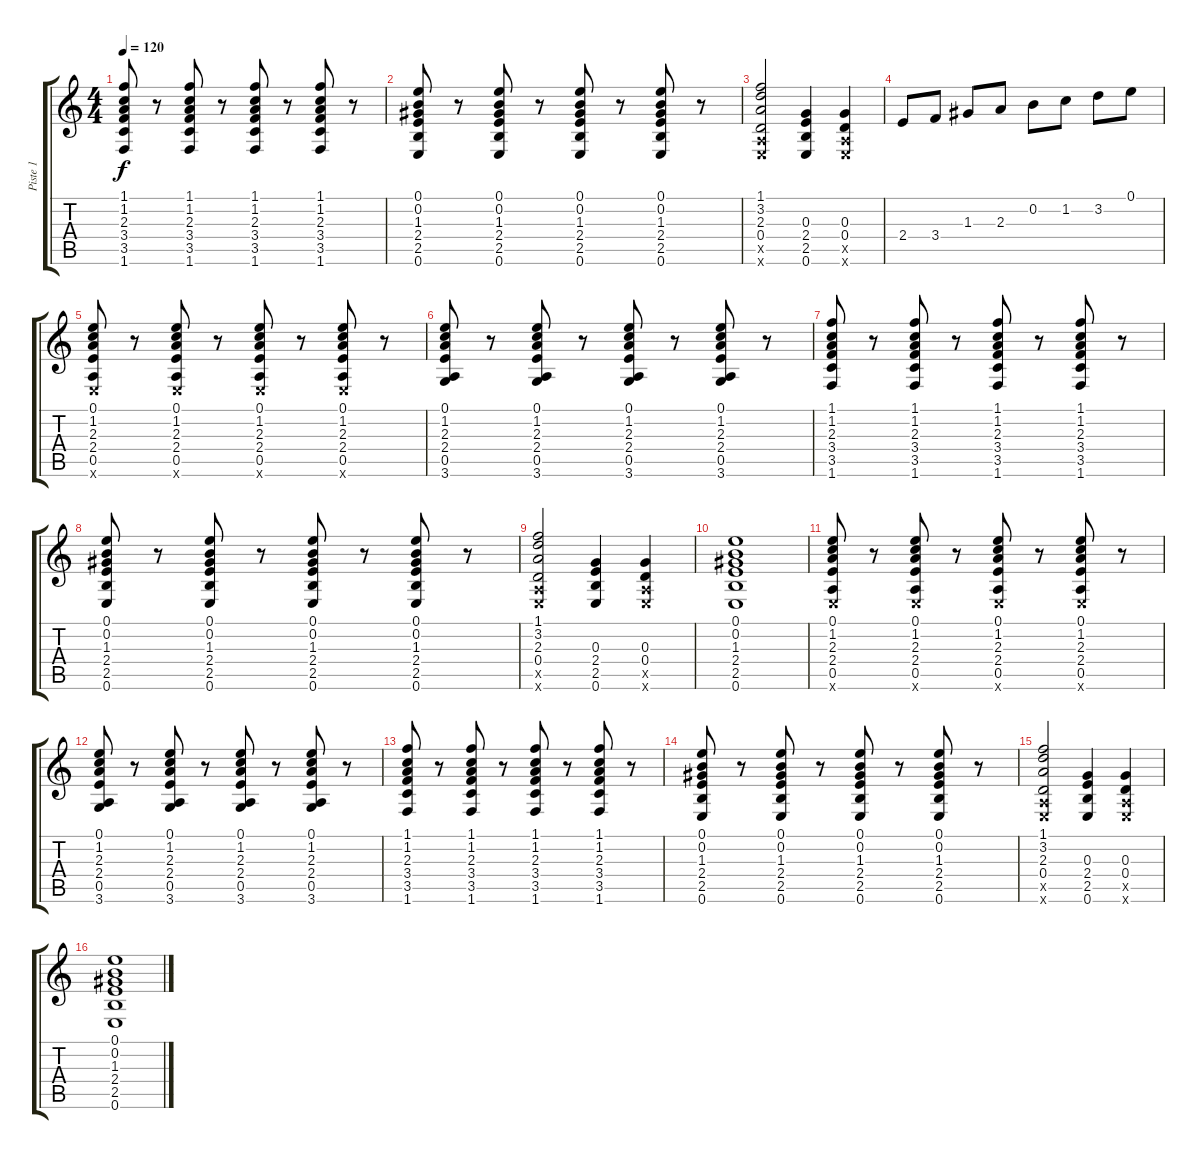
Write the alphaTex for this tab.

\track ("Piste 1" "Piste 1") {instrument distortionguitar}
\staff {score tabs}
\tuning (E4 B3 G3 D3 A2 E2) {hide}
\ts (4 4)
\tempo 120
\clef g2
\ks c
(1.1 1.2 2.3 3.4 3.5 1.6).8{dy f} r.8 (1.1 1.2 2.3 3.4 3.5 1.6).8 r.8 (1.1 1.2 2.3 3.4 3.5 1.6).8 r.8 (1.1 1.2 2.3 3.4 3.5 1.6).8 r.8 |
(0.1 0.2 1.3 2.4 2.5 0.6).8 r.8 (0.1 0.2 1.3 2.4 2.5 0.6).8 r.8 (0.1 0.2 1.3 2.4 2.5 0.6).8 r.8 (0.1 0.2 1.3 2.4 2.5 0.6).8 r.8 |
(1.1 3.2 2.3 0.4 0.5{x} 0.6{x}).2 (0.3 2.4 2.5 0.6).4 (0.3 0.4 0.5{x} 0.6{x}).4 |
2.4.8 3.4.8 1.3.8 2.3.8 0.2.8 1.2.8 3.2.8 0.1.8 |
(0.1 1.2 2.3 2.4 0.5 0.6{x}).8 r.8 (0.1 1.2 2.3 2.4 0.5 0.6{x}).8 r.8 (0.1 1.2 2.3 2.4 0.5 0.6{x}).8 r.8 (0.1 1.2 2.3 2.4 0.5 0.6{x}).8 r.8 |
(0.1 1.2 2.3 2.4 0.5 3.6).8 r.8 (0.1 1.2 2.3 2.4 0.5 3.6).8 r.8 (0.1 1.2 2.3 2.4 0.5 3.6).8 r.8 (0.1 1.2 2.3 2.4 0.5 3.6).8 r.8 |
(1.1 1.2 2.3 3.4 3.5 1.6).8 r.8 (1.1 1.2 2.3 3.4 3.5 1.6).8 r.8 (1.1 1.2 2.3 3.4 3.5 1.6).8 r.8 (1.1 1.2 2.3 3.4 3.5 1.6).8 r.8 |
(0.1 0.2 1.3 2.4 2.5 0.6).8 r.8 (0.1 0.2 1.3 2.4 2.5 0.6).8 r.8 (0.1 0.2 1.3 2.4 2.5 0.6).8 r.8 (0.1 0.2 1.3 2.4 2.5 0.6).8 r.8 |
(1.1 3.2 2.3 0.4 0.5{x} 0.6{x}).2 (0.3 2.4 2.5 0.6).4 (0.3 0.4 0.5{x} 0.6{x}).4 |
(0.1 0.2 1.3 2.4 2.5 0.6).1 |
(0.1 1.2 2.3 2.4 0.5 0.6{x}).8 r.8 (0.1 1.2 2.3 2.4 0.5 0.6{x}).8 r.8 (0.1 1.2 2.3 2.4 0.5 0.6{x}).8 r.8 (0.1 1.2 2.3 2.4 0.5 0.6{x}).8 r.8 |
(0.1 1.2 2.3 2.4 0.5 3.6).8 r.8 (0.1 1.2 2.3 2.4 0.5 3.6).8 r.8 (0.1 1.2 2.3 2.4 0.5 3.6).8 r.8 (0.1 1.2 2.3 2.4 0.5 3.6).8 r.8 |
(1.1 1.2 2.3 3.4 3.5 1.6).8 r.8 (1.1 1.2 2.3 3.4 3.5 1.6).8 r.8 (1.1 1.2 2.3 3.4 3.5 1.6).8 r.8 (1.1 1.2 2.3 3.4 3.5 1.6).8 r.8 |
(0.1 0.2 1.3 2.4 2.5 0.6).8 r.8 (0.1 0.2 1.3 2.4 2.5 0.6).8 r.8 (0.1 0.2 1.3 2.4 2.5 0.6).8 r.8 (0.1 0.2 1.3 2.4 2.5 0.6).8 r.8 |
(1.1 3.2 2.3 0.4 0.5{x} 0.6{x}).2 (0.3 2.4 2.5 0.6).4 (0.3 0.4 0.5{x} 0.6{x}).4 |
(0.1 0.2 1.3 2.4 2.5 0.6).1
